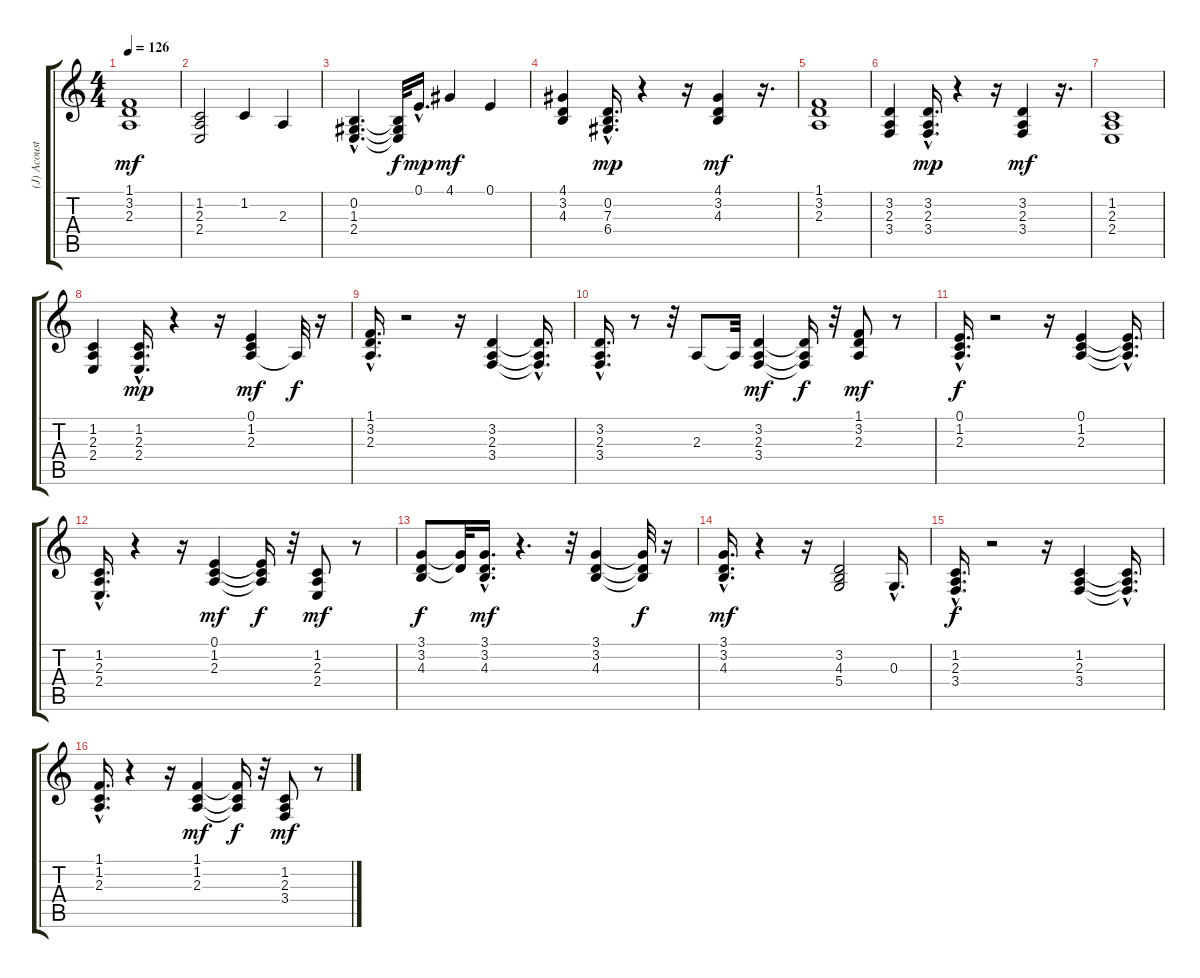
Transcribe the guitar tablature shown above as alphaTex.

\track ("(J) Acoustic Piano" "(J) Acoust") {instrument acousticgrandpiano}
\staff {score tabs}
\tuning (E4 B3 G3 D3 A2 E2) {hide}
\ts (4 4)
\tempo 126
\clef g2
\ks c
(1.1 3.2 2.3).1{dy mf} |
(1.2 2.3 2.4).2 1.2.4 2.3.4 |
(0.2{hac} 1.3{hac} 2.4{hac}).4{d} (0.2{t} 1.3{t} 2.4{t}).32{dy f} 0.1{hac}.16{d dy mp} 4.1.4{dy mf} 0.1.4 |
(4.1 3.2 4.3).4 (0.2{hac} 7.3{hac} 6.4{hac}).16{d dy mp} r.4 r.16 (4.1 3.2 4.3).4{dy mf} r.16{d} |
(1.1 3.2 2.3).1 |
(3.2 2.3 3.4).4 (3.2{hac} 2.3{hac} 3.4{hac}).16{d dy mp} r.4 r.16 (3.2 2.3 3.4).4{dy mf} r.16{d} |
(1.2 2.3 2.4).1 |
(1.2 2.3 2.4).4 (1.2{hac} 2.3{hac} 2.4{hac}).16{d dy mp} r.4 r.16 (0.1 1.2 2.3).4{dy mf} 2.3{t}.32{dy f} r.16 |
(1.1{hac} 3.2 2.3).16{d} r.2 r.16 (3.2 2.3 3.4).4 (3.2{t} 2.3{hac t} 3.4{t}).16{d} |
(3.2{hac} 2.3{hac} 3.4{hac}).16{d} r.8 r.32 2.3.8 2.3{t}.32 (3.2 2.3 3.4).4{dy mf} (3.2{t} 2.3{t} 3.4{t}).16{dy f} r.32 (1.1 3.2 2.3).8{dy mf} r.8 |
(0.1{hac} 1.2 2.3).16{d dy f} r.2 r.16 (0.1 1.2 2.3).4 (0.1{t} 1.2{hac t} 2.3{hac t}).16{d} |
(1.2{hac} 2.3{hac} 2.4{hac}).16{d} r.4 r.16 (0.1 1.2 2.3).4{dy mf} (0.1{t} 1.2{t} 2.3{t}).16{dy f} r.32 (1.2 2.3 2.4).8{dy mf} r.8 |
(3.1 3.2 4.3).8{dy f} (3.1{t} 3.2{t}).32 (3.1{hac} 3.2{hac} 4.3{hac}).16{d dy mf} r.4{d} r.32 (3.1 3.2 4.3).4 (3.1{t} 3.2{t} 4.3{t}).32{dy f} r.16 |
(3.1 3.2{hac} 4.3).16{d dy mf} r.4 r.16 (3.2 4.3 5.4).2 0.3{hac}.16{d} |
(1.2 2.3 3.4{hac}).16{d dy f} r.2 r.16 (1.2 2.3 3.4).4 (1.2{hac t} 2.3{t} 3.4{hac t}).16{d} |
(1.1{hac} 1.2{hac} 2.3{hac}).16{d} r.4 r.16 (1.1 1.2 2.3).4{dy mf} (1.1{t} 1.2{t} 2.3{t}).16{dy f} r.32 (1.2 2.3 3.4).8{dy mf} r.8
